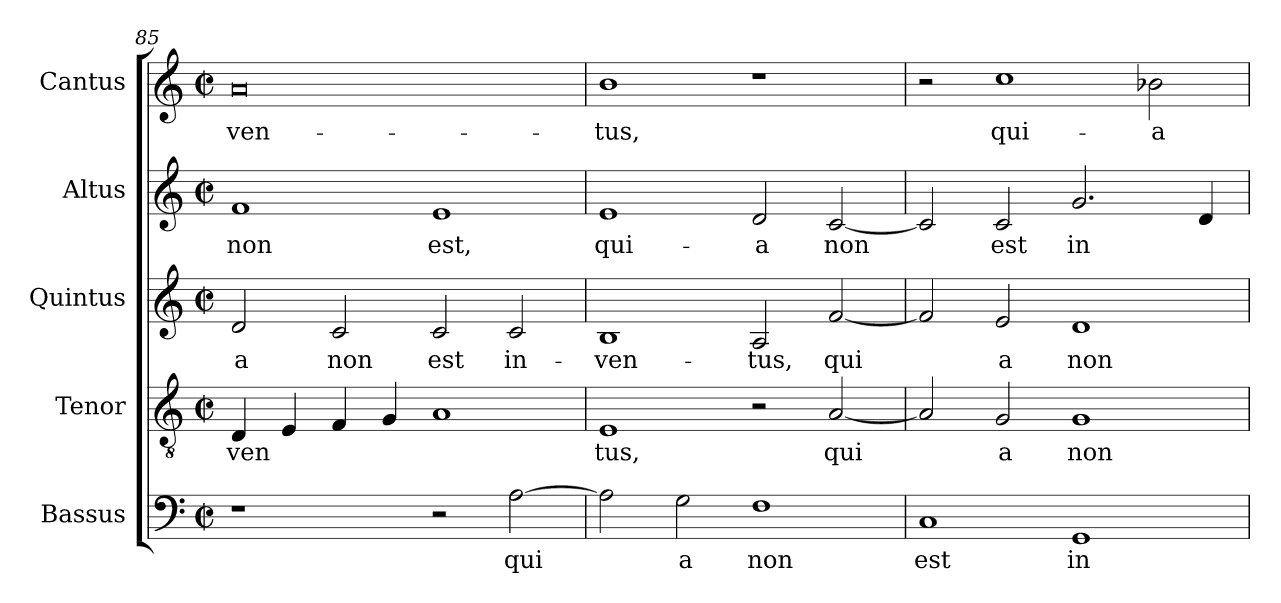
**kern	**text	**kern	**text	**kern	**text	**kern	**text	**kern	**text
*part5	*part5	*part4	*part4	*part3	*part3	*part2	*part2	*part1	*part1
*staff5	*staff5	*staff4	*staff4	*staff3	*staff3	*staff2	*staff2	*staff1	*staff1
*I"Bassus	*	*I"Tenor	*	*I"Quintus	*	*I"Altus	*	*I"Cantus	*
*clefF4	*	*clefGv2	*	*clefG2	*	*clefG2	*	*clefG2	*
*k[]	*	*k[]	*	*k[]	*	*k[]	*	*k[]	*
*C:	*	*C:	*	*C:	*	*C:	*	*C:	*
*M2/2	*	*M2/2	*	*M2/2	*	*M2/2	*	*M2/2	*
*met(c|)	*	*met(c|)	*	*met(c|)	*	*met(c|)	*	*met(c|)	*
=85	=85	=85	=85	=85	=85	=85	=85	=85	=85
!	!	!	!LO:LY:b:cj	!	!LO:LY:b:cj	!	!LO:LY:b:cj	!	!LO:LY:b:cj
1r	.	4D/	ven	2d/	-a	1f	non	0a	-ven-
!	!	!	!LO:LY:b:cj	!	!	!	!	!	!
.	.	4E/	.	.	.	.	.	.	.
!	!	!	!LO:LY:b:cj	!	!LO:LY:b:cj	!	!	!	!
.	.	4F/	.	2c/	non	.	.	.	.
!	!	!	!LO:LY:b:cj	!	!	!	!	!	!
.	.	4G/	.	.	.	.	.	.	.
!	!	!	!LO:LY:b:cj	!	!LO:LY:b:cj	!	!LO:LY:b:cj	!	!
2r	.	1A	.	2c/	est	1e	est,	.	.
!	!LO:LY:b:cj	!	!	!	!LO:LY:b:cj	!	!	!	!
[>2A\	qui	.	.	2c/	in-	.	.	.	.
=86	=86	=86	=86	=86	=86	=86	=86	=86	=86
!	!LO:LY:b:cj	!	!LO:LY:b:cj	!	!LO:LY:b:cj	!	!LO:LY:b:cj	!	!LO:LY:b:cj
2A\]	.	1E	tus,	1B	-ven-	1e	qui-	1b	-tus,
!	!LO:LY:b:cj	!	!	!	!	!	!	!	!
2G\	a	.	.	.	.	.	.	.	.
!	!LO:LY:b:cj	!	!	!	!LO:LY:b:cj	!	!LO:LY:b:cj	!	!
1F	non	2r	.	2A/	-tus,	2d/	-a	1r	.
!	!	!	!LO:LY:b:cj	!	!LO:LY:b:cj	!	!LO:LY:b:cj	!	!
.	.	[<2A/	qui	[<2f/	qui-	[<2c/	non	.	.
=87	=87	=87	=87	=87	=87	=87	=87	=87	=87
!	!LO:LY:b:cj	!	!LO:LY:b:cj	!	!LO:LY:b:cj	!	!LO:LY:b:cj	!	!
1C	est	2A/]	.	2f/]	--	2c/]	.	2r	.
!	!	!	!LO:LY:b:cj	!	!LO:LY:b:cj	!	!LO:LY:b:cj	!	!LO:LY:b:cj
.	.	2G/	a	2e/	-a	2c/	est	1cc	qui-
!	!LO:LY:b:cj	!	!LO:LY:b:cj	!	!LO:LY:b:cj	!	!LO:LY:b:cj	!	!
1GG	in	1G	non	1d	non	2.g/	in-	.	.
!	!	!	!	!	!	!	!	!	!LO:LY:b:cj
.	.	.	.	.	.	.	.	2b-X\	-a
!	!	!	!	!	!	!	!LO:LY:b:cj	!	!
.	.	.	.	.	.	4d/	--	.	.
=	=	=	=	=	=	=	=	=	=
*-	*-	*-	*-	*-	*-	*-	*-	*-	*-
